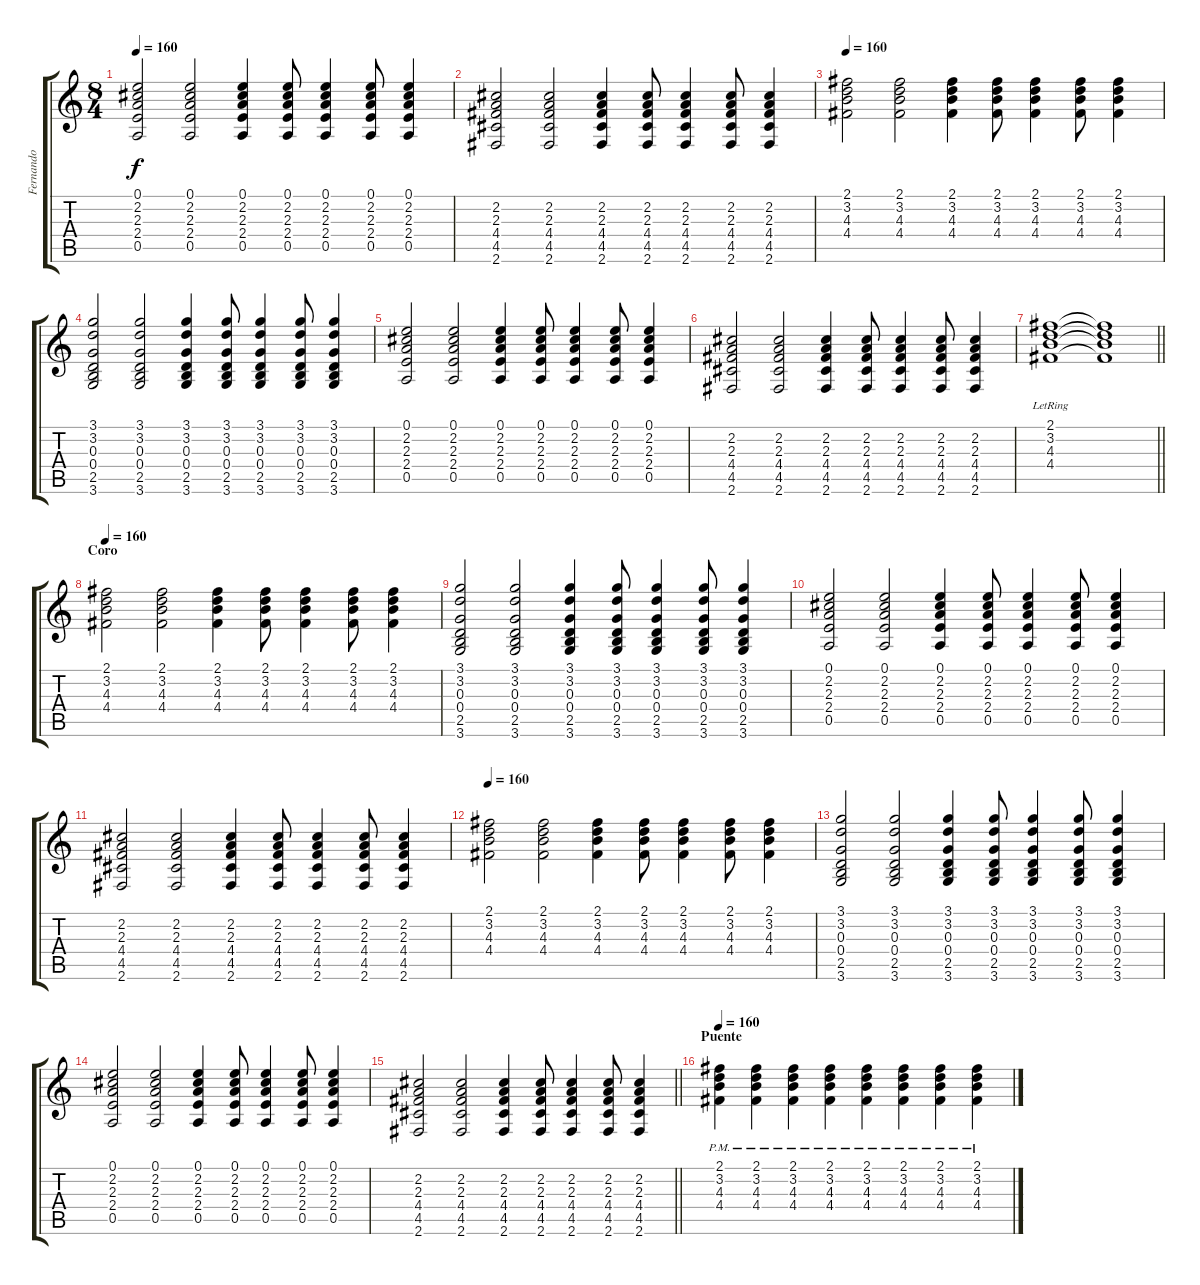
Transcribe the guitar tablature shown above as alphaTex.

\track ("Fernando" "Fernando") {instrument acousticguitarsteel}
\staff {score tabs}
\tuning (E4 B3 G3 D3 A2 E2) {hide}
\ts (8 4)
\tempo 160
\clef g2
\ks c
(0.1 2.2 2.3 2.4 0.5).2{dy f} (0.1 2.2 2.3 2.4 0.5).2 (0.1 2.2 2.3 2.4 0.5).4 (0.1 2.2 2.3 2.4 0.5).8 (0.1 2.2 2.3 2.4 0.5).4 (0.1 2.2 2.3 2.4 0.5).8 (0.1 2.2 2.3 2.4 0.5).4 |
(2.2 2.3 4.4 4.5 2.6).2 (2.2 2.3 4.4 4.5 2.6).2 (2.2 2.3 4.4 4.5 2.6).4 (2.2 2.3 4.4 4.5 2.6).8 (2.2 2.3 4.4 4.5 2.6).4 (2.2 2.3 4.4 4.5 2.6).8 (2.2 2.3 4.4 4.5 2.6).4 |
\tempo 160
(2.1 3.2 4.3 4.4).2 (2.1 3.2 4.3 4.4).2 (2.1 3.2 4.3 4.4).4 (2.1 3.2 4.3 4.4).8 (2.1 3.2 4.3 4.4).4 (2.1 3.2 4.3 4.4).8 (2.1 3.2 4.3 4.4).4 |
(3.1 3.2 0.3 0.4 2.5 3.6).2 (3.1 3.2 0.3 0.4 2.5 3.6).2 (3.1 3.2 0.3 0.4 2.5 3.6).4 (3.1 3.2 0.3 0.4 2.5 3.6).8 (3.1 3.2 0.3 0.4 2.5 3.6).4 (3.1 3.2 0.3 0.4 2.5 3.6).8 (3.1 3.2 0.3 0.4 2.5 3.6).4 |
(0.1 2.2 2.3 2.4 0.5).2 (0.1 2.2 2.3 2.4 0.5).2 (0.1 2.2 2.3 2.4 0.5).4 (0.1 2.2 2.3 2.4 0.5).8 (0.1 2.2 2.3 2.4 0.5).4 (0.1 2.2 2.3 2.4 0.5).8 (0.1 2.2 2.3 2.4 0.5).4 |
(2.2 2.3 4.4 4.5 2.6).2 (2.2 2.3 4.4 4.5 2.6).2 (2.2 2.3 4.4 4.5 2.6).4 (2.2 2.3 4.4 4.5 2.6).8 (2.2 2.3 4.4 4.5 2.6).4 (2.2 2.3 4.4 4.5 2.6).8 (2.2 2.3 4.4 4.5 2.6).4 |
\barLineRight lightlight
(2.1{lr} 3.2{lr} 4.3{lr} 4.4{lr}).1 (2.1{t} 3.2{t} 4.3{t} 4.4{t}).1 |
\section ("" "Coro")
\tempo 160
(2.1 3.2 4.3 4.4).2 (2.1 3.2 4.3 4.4).2 (2.1 3.2 4.3 4.4).4 (2.1 3.2 4.3 4.4).8 (2.1 3.2 4.3 4.4).4 (2.1 3.2 4.3 4.4).8 (2.1 3.2 4.3 4.4).4 |
(3.1 3.2 0.3 0.4 2.5 3.6).2 (3.1 3.2 0.3 0.4 2.5 3.6).2 (3.1 3.2 0.3 0.4 2.5 3.6).4 (3.1 3.2 0.3 0.4 2.5 3.6).8 (3.1 3.2 0.3 0.4 2.5 3.6).4 (3.1 3.2 0.3 0.4 2.5 3.6).8 (3.1 3.2 0.3 0.4 2.5 3.6).4 |
(0.1 2.2 2.3 2.4 0.5).2 (0.1 2.2 2.3 2.4 0.5).2 (0.1 2.2 2.3 2.4 0.5).4 (0.1 2.2 2.3 2.4 0.5).8 (0.1 2.2 2.3 2.4 0.5).4 (0.1 2.2 2.3 2.4 0.5).8 (0.1 2.2 2.3 2.4 0.5).4 |
(2.2 2.3 4.4 4.5 2.6).2 (2.2 2.3 4.4 4.5 2.6).2 (2.2 2.3 4.4 4.5 2.6).4 (2.2 2.3 4.4 4.5 2.6).8 (2.2 2.3 4.4 4.5 2.6).4 (2.2 2.3 4.4 4.5 2.6).8 (2.2 2.3 4.4 4.5 2.6).4 |
\tempo 160
(2.1 3.2 4.3 4.4).2 (2.1 3.2 4.3 4.4).2 (2.1 3.2 4.3 4.4).4 (2.1 3.2 4.3 4.4).8 (2.1 3.2 4.3 4.4).4 (2.1 3.2 4.3 4.4).8 (2.1 3.2 4.3 4.4).4 |
(3.1 3.2 0.3 0.4 2.5 3.6).2 (3.1 3.2 0.3 0.4 2.5 3.6).2 (3.1 3.2 0.3 0.4 2.5 3.6).4 (3.1 3.2 0.3 0.4 2.5 3.6).8 (3.1 3.2 0.3 0.4 2.5 3.6).4 (3.1 3.2 0.3 0.4 2.5 3.6).8 (3.1 3.2 0.3 0.4 2.5 3.6).4 |
(0.1 2.2 2.3 2.4 0.5).2 (0.1 2.2 2.3 2.4 0.5).2 (0.1 2.2 2.3 2.4 0.5).4 (0.1 2.2 2.3 2.4 0.5).8 (0.1 2.2 2.3 2.4 0.5).4 (0.1 2.2 2.3 2.4 0.5).8 (0.1 2.2 2.3 2.4 0.5).4 |
\barLineRight lightlight
(2.2 2.3 4.4 4.5 2.6).2 (2.2 2.3 4.4 4.5 2.6).2 (2.2 2.3 4.4 4.5 2.6).4 (2.2 2.3 4.4 4.5 2.6).8 (2.2 2.3 4.4 4.5 2.6).4 (2.2 2.3 4.4 4.5 2.6).8 (2.2 2.3 4.4 4.5 2.6).4 |
\section ("" "Puente")
\tempo 160
(2.1{pm} 3.2{pm} 4.3{pm} 4.4{pm}).4 (2.1{pm} 3.2{pm} 4.3{pm} 4.4{pm}).4 (2.1{pm} 3.2{pm} 4.3{pm} 4.4{pm}).4 (2.1{pm} 3.2{pm} 4.3{pm} 4.4{pm}).4 (2.1{pm} 3.2{pm} 4.3{pm} 4.4{pm}).4 (2.1{pm} 3.2{pm} 4.3{pm} 4.4{pm}).4 (2.1{pm} 3.2{pm} 4.3{pm} 4.4{pm}).4 (2.1{pm} 3.2{pm} 4.3{pm} 4.4{pm}).4
